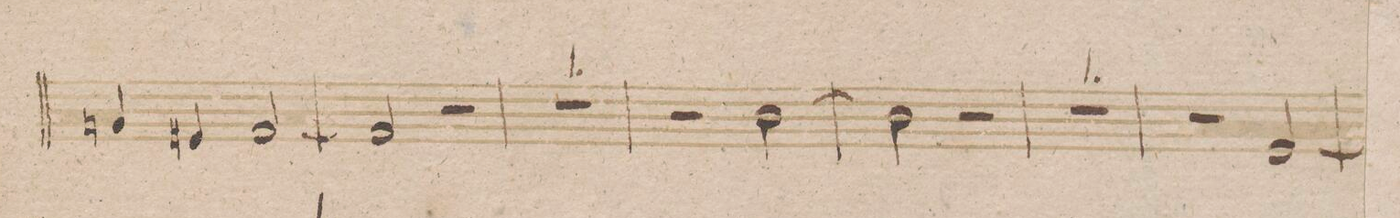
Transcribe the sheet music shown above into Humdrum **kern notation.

**kern	**dynam
*I"Trombono	*
*clefF4	*
*k[b-]	*
*met(c)	*
*M4/4	*
4BBn/	.
4GG#X/	.
[2AA/	.
=238	=238
2AA/]	.
2r	.
=239	=239
1r	.
=240	=240
2r	.
[2D\	.
=241	=241
2D\]	.
2r	.
=242	=242
1r	.
=243	=243
2r	.
[2GG/	.
=244	=244
*-	*-
